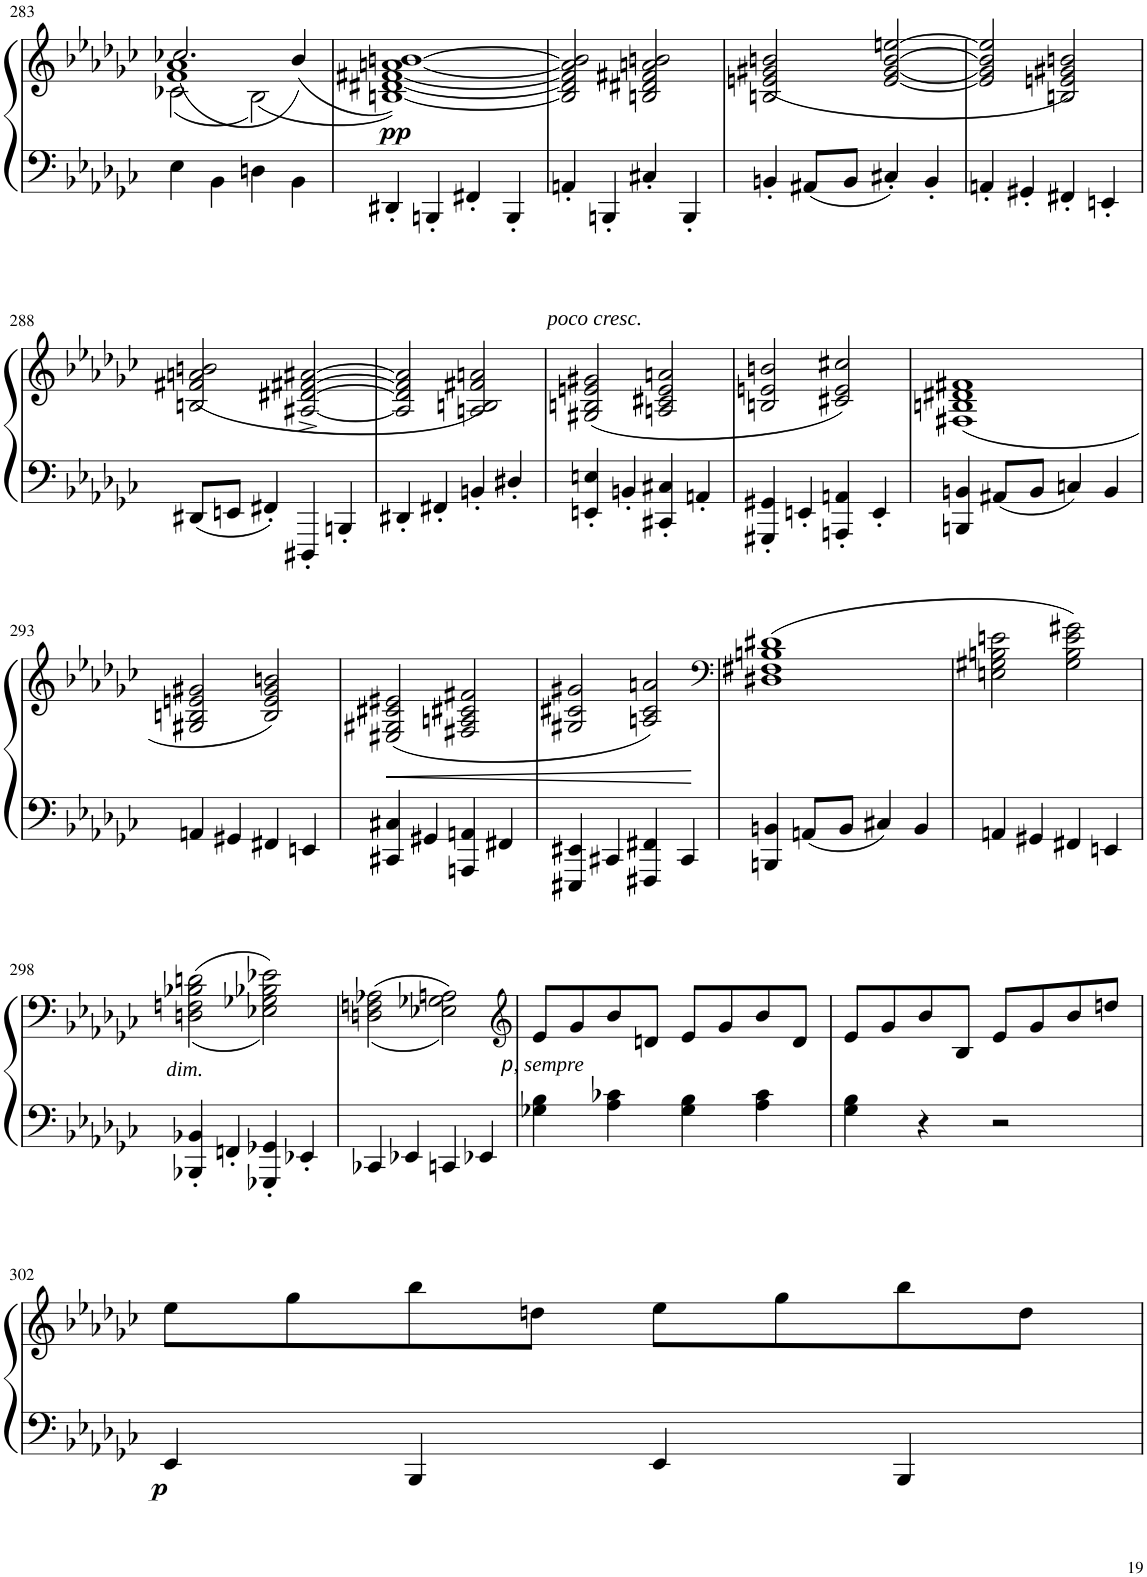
**kern	**kern	**dynam
*part1	*part1	*part1
*staff2	*staff1	*staff1/2
*I"Piano	*	*
*I'Pno	*	*
!!LO:PB:g=z
*clefF4	*clefG2	*
*k[b-e-a-d-g-c-]	*k[b-e-a-d-g-c-]	*
*M4/4	*M4/4	*
*met(c|)	*met(c|)	*
=283	=283	=283
*	*^	*
*	*	*^	*
4E-'\	1f 1a-	(2c-X\	(2.cc-X/	.
4BB-'\	.	.	.	.
4Dn'\	.	(2B-\)	.	.
4BB-'\	.	.	(4b-/)	.
=284	=284	=284	=284	=284
!	!	!	!	!LO:DY:b
*	*v	*v	*v	*
4DD#X'/	[1Bn [1d#X [1f#X [1an [>1bn))	pp
4BBBn'/	.	.
4FF#X'/	.	.
4BBB'/	.	.
=285	=285	=285
4AAn'/	2B/] 2d#/] 2f#/] 2a/] 2b/]	.
4BBBn'/	.	.
4C#X'/	2Bn/ 2d#X/ 2f#X/ 2an/ 2bn/	.
4BBB'/	.	.
=286	=286	=286
4BBn'/	(2Bn/ 2en/ 2g#X/ 2bn/	.
8AA#X/L	.	.
8BB/J	.	.
4C#X'/	[2e/ [2g#/ [2b/ [>2een/	.
4BB'/	.	.
=287	=287	=287
4AAn'/	2e/] 2g#/] 2b/] 2ee/]	.
4GG#X'/	.	.
4FF#X'/	2Bn/ 2en/ 2g#X/ 2bn/)	.
4EEn'/	.	.
!!LO:LB:g=z
=288	=288	=288
8DD#X/L	(2Bn/ 2f#X/ 2an/ 2bn/	.
8EEn/J	.	.
4FF#X'/	.	.
4DDD#X'/	[2A#X/^ [>2d#X/^ [>2f#X/^ [>2a#X/^	.
4BBBn'/	.	.
=289	=289	=289
4DD#X'/	2A#/] 2d#/] 2f#/] 2a#/]	.
4FF#X'/	.	.
4BBn'/	2An/ 2Bn/ 2f#X/ 2an/)	.
4D#X'/	.	.
=290	=290	=290
!	!	!LO:DY:a
4EEn/' 4En/'	(2G#X/ 2Bn/ 2en/ 2g#X/	other-dynamics
4BBn'/	.	.
4CC#X/' 4C#X/'	2An/ 2c#X/ 2e/ 2an/	.
4AAn'/	.	.
=291	=291	=291
4GGG#X/' 4GG#X/'	2Bn/ 2en/ 2bn/	.
4EEn'/	.	.
4AAAn/' 4AAn/'	2c#X/ 2e/ 2cc#X/)	.
4EE'/	.	.
=292	=292	=292
4BBBn/' 4BBn/'	(1F#X 1Bn 1d#X 1f#X	.
8AA#X/L	.	.
8BB/J	.	.
4Cn'/	.	.
4BB'/	.	.
!!LO:LB:g=z
=293	=293	=293
4AAn'/	2G#X/ 2Bn/ 2en/ 2g#X/	.
4GG#X'/	.	.
4FF#X'/	2B/ 2e/ 2g#/ 2bn/)	.
4EEn'/	.	.
=294	=294	=294
!	!	!LO:HP:b
4CC#X/' 4C#X/'	(2E#X/ 2G#X/ 2c#X/ 2e#X/	<
4GG#X'/	.	.
4AAAn/' 4AAn/'	2F#X/ 2An/ 2c#X/ 2f#X/	.
4FF#X'/	.	.
=295	=295	=295
4EEE#X/' 4EE#X/'	2G#X/ 2c#X/ 2g#X/	.
4CC#X'/	.	.
4FFF#X/' 4FF#X/'	2An/ 2c#/ 2an/)	[
4CC#'/	.	.
=296	=296	=296
*	*clefF4	*
4BBBn/' 4BBn/'	(1D#X 1F#X 1Bn 1d#X	.
8AAn/L	.	.
8BB/J	.	.
4C#X'/	.	.
4BB'/	.	.
=297	=297	=297
4AAn'/	2En\ 2G#X\ 2Bn\ 2en\	.
4GG#X'/	.	.
4FF#X'/	2G#\ 2B\ 2e\ 2g#X\)	.
4EEn'/	.	.
!!LO:LB:g=z
=298	=298	=298
!	!	!LO:DY:b
4BBB-X/' 4BB-X/'	((<2Dn\ 2Fn\ 2B-X\ 2dn\	other-dynamics
4FFn'/	.	.
4GGG-X/' 4GG-X/'	2E-X\ 2G-X\ 2B-X\ 2e-X\))	.
4EE-X'/	.	.
=299	=299	=299
4CC-X'/	(<(2Dn\ 2Fn\ 2A-X\	.
4EE-X'/	.	.
4CCn'/	2E-X\ 2G-X\ 2An\))	.
4EE-X'/	.	.
=300	=300	=300
*	*clefG2	*
!	!	!LO:DY:b
4G-X\' 4B-\'	8e-/L	other-dynamics
.	8g-/	.
4A-\' 4c-X\'	8b-/	.
.	8dn/J	.
4G-\' 4B-\'	8e-/L	.
.	8g-/	.
4A-\' 4c-\'	8b-/	.
.	8d/J	.
=301	=301	=301
4G-\' 4B-\'	8e-/L	.
.	8g-/	.
4r	8b-/	.
.	8B-/J	.
2r	8e-/L	.
.	8g-/	.
.	8b-/	.
.	8ddn/J	.
!!LO:LB:g=z
=302	=302	=302
!	!	!LO:DY:b=2
4EE-'/	8ee-\L	p
.	8gg-\	.
4BBB-'/	8bb-\	.
.	8ddn\J	.
4EE-'/	8ee-\L	.
.	8gg-\	.
4BBB-'/	8bb-\	.
.	8dd\J	.
=	=	=
*-	*-	*-
